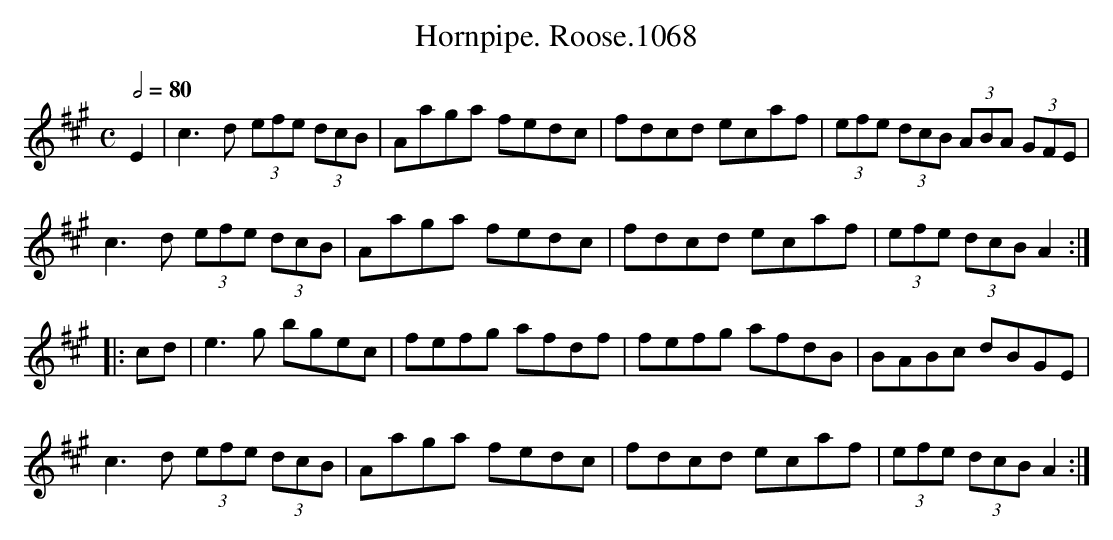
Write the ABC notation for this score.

X:1
T:Hornpipe. Roose.1068
M:C
L:1/8
Q:1/2=80
K:A
E2 | c3d (3efe (3dcB | Aaga fedc | fdcd ecaf | (3efe (3dcB (3ABA (3GFE |
c3d (3efe (3dcB | Aaga fedc | fdcd ecaf | (3efe (3dcB A2:|
|:cd| e3g bgec | fefg afdf | fefg afdB | BABc dBGE |
c3d (3efe (3dcB | Aaga fedc | fdcd ecaf | (3efe (3dcB A2:|
